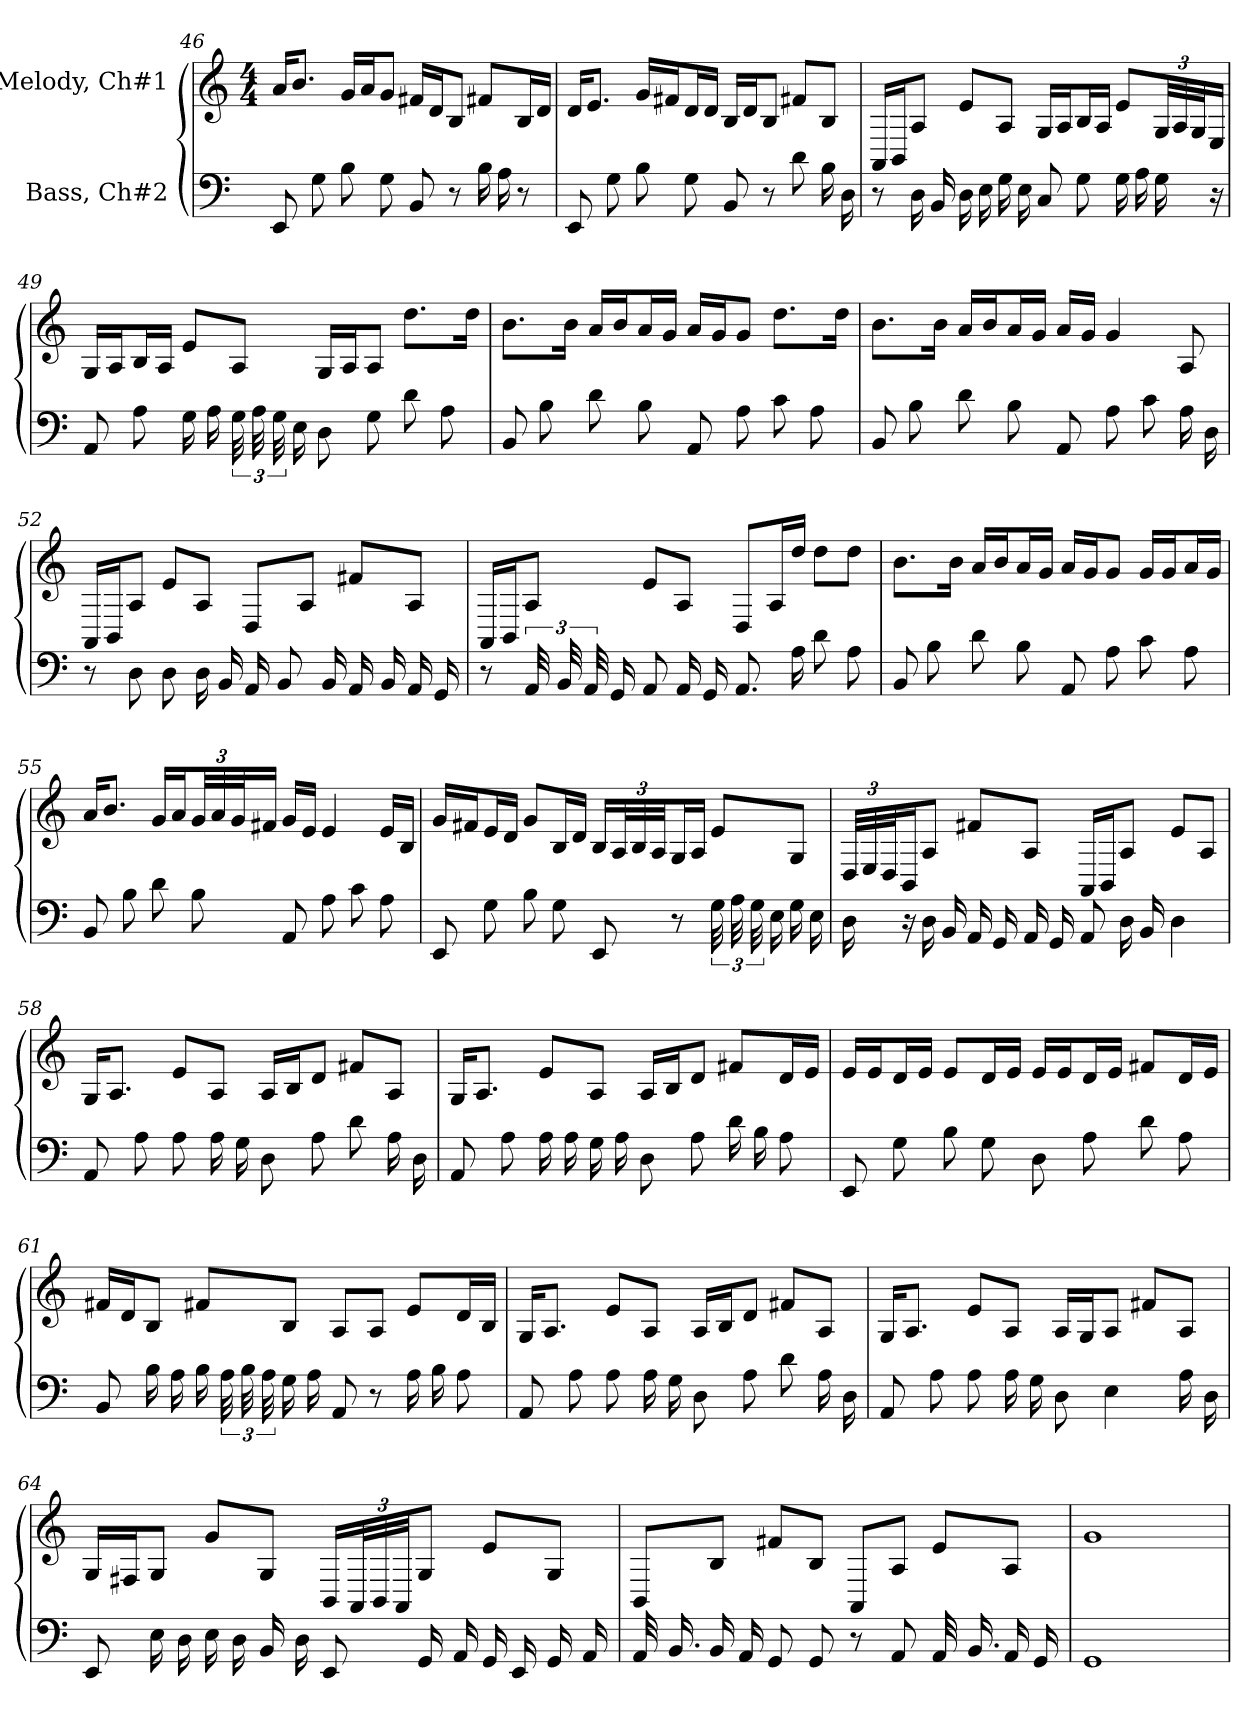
**kern	**kern
*part2	*part1
*staff2	*staff1
*I"Bass, Ch#2	*I"Melody, Ch#1
*clefF4	*
*	*M4/4
=46	=46
8EE	16aKL
.	8.bJ
8G	.
8B	16gLL
.	16aJ
8G	8gJ
8BB	16f#XLL
.	16dJ
8r	8BJ
16B	8f#XL
16A	.
8r	16BL
.	16dJJ
=47	=47
8EE	16dKL
.	8.eJ
8G	.
8B	16gLL
.	16f#XJ
8G	16dL
.	16dJJ
8BB	16BLL
.	16dJ
8r	8BJ
8d	8f#XL
16B	8BJ
16D	.
=48	=48
8r	16AALL
.	16BBJ
16D	8AJ
16BB	.
16D	8eL
16E	.
16G	8AJ
16E	.
8C	16GLL
.	16AJ
8G	16BL
.	16AJJ
16G	8eL
16A	.
16G	48GLL
.	48A
.	48GJ
16r	16EJJ
=49	=49
8AA	16GLL
.	16AJ
8A	16BL
.	16AJJ
16G	8eL
16A	.
48G	8AJ
48A	.
48G	.
16E	.
8D	16GLL
.	16AJ
8G	8AJ
8d	8.ddL
8A	.
.	16ddJk
=50	=50
8BB	8.bL
8B	.
.	16bJk
8d	16aLL
.	16bJ
8B	16aL
.	16gJJ
8AA	16aLL
.	16gJ
8A	8gJ
8c	8.ddL
8A	.
.	16ddJk
=51	=51
8BB	8.bL
8B	.
.	16bJk
8d	16aLL
.	16bJ
8B	16aL
.	16gJJ
8AA	16aLL
.	16gJJ
8A	4g
8c	.
16A	8A
16D	.
=52	=52
8r	16AALL
.	16BBJ
8D	8AJ
8D	8eL
16D	8AJ
16BB	.
16AA	8DL
8BB	.
.	8AJ
16BB	.
16AA	8f#XL
16BB	.
16AA	8AJ
16GG	.
=53	=53
8r	16AALL
.	16BBJ
48AA	8AJ
48BB	.
48AA	.
16GG	.
8AA	8eL
16AA	8AJ
16GG	.
8.AA	8DL
.	16AL
16A	16ddJJ
8d	8ddL
8A	8ddJ
=54	=54
8BB	8.bL
8B	.
.	16bJk
8d	16aLL
.	16bJ
8B	16aL
.	16gJJ
8AA	16aLL
.	16gJ
8A	8gJ
8c	16gLL
.	16gJ
8A	16aL
.	16gJJ
=55	=55
8BB	16aKL
.	8.bJ
8B	.
8d	16gLL
.	16aJ
8B	48gLL
.	48a
.	48gJ
.	16f#XJJ
8AA	16gLL
.	16eJJ
8A	4e
8c	.
8A	16eLL
.	16BJJ
=56	=56
8EE	16gLL
.	16f#XJ
8G	16eL
.	16dJJ
8B	8gL
8G	16BL
.	16dJJ
8EE	16BLL
.	48AL
.	48B
.	48AJJ
8r	16GL
.	16AJJ
48G	8eL
48A	.
48G	.
16E	.
16G	8GJ
16E	.
=57	=57
16D	48DLLL
.	48E
.	48DJ
16r	16BBJ
16D	8AJ
16BB	.
16AA	8f#XL
16GG	.
16AA	8AJ
16GG	.
8AA	16AALL
.	16BBJ
16D	8AJ
16BB	.
4D	8eL
.	8AJ
=58	=58
8AA	16GKL
.	8.AJ
8A	.
8A	8eL
16A	8AJ
16G	.
8D	16ALL
.	16BJ
8A	8dJ
8d	8f#XL
16A	8AJ
16D	.
=59	=59
8AA	16GKL
.	8.AJ
8A	.
16A	8eL
16A	.
16G	8AJ
16A	.
8D	16ALL
.	16BJ
8A	8dJ
16d	8f#XL
16B	.
8A	16dL
.	16eJJ
=60	=60
8EE	16eLL
.	16eJ
8G	16dL
.	16eJJ
8B	8eL
8G	16dL
.	16eJJ
8D	16eLL
.	16eJ
8A	16dL
.	16eJJ
8d	8f#XL
8A	16dL
.	16eJJ
=61	=61
8BB	16f#XLL
.	16dJ
16B	8BJ
16A	.
16B	8f#XL
48A	.
48B	.
48A	.
16G	8BJ
16A	.
8AA	8AL
8r	8AJ
16A	8eL
16B	.
8A	16dL
.	16BJJ
=62	=62
8AA	16GKL
.	8.AJ
8A	.
8A	8eL
16A	8AJ
16G	.
8D	16ALL
.	16BJ
8A	8dJ
8d	8f#XL
16A	8AJ
16D	.
=63	=63
8AA	16GKL
.	8.AJ
8A	.
8A	8eL
16A	8AJ
16G	.
8D	16ALL
.	16GJ
4E	8AJ
.	8f#XL
16A	8AJ
16D	.
=64	=64
8EE	16GLL
.	16F#XJ
16E	8GJ
16D	.
16E	8gL
16D	.
16BB	8GJ
16D	.
8EE	16BBLL
.	48AAL
.	48BB
.	48AAJJ
16GG	8GJ
16AA	.
16GG	8eL
16EE	.
16GG	8GJ
16AA	.
=65	=65
32AA	8BBL
16.BB	.
16BB	8BJ
16AA	.
8GG	8f#XL
8GG	8BJ
8r	8AAL
8AA	8AJ
32AA	8eL
16.BB	.
16AA	8AJ
16GG	.
=66	=66
1GG	1g
=	=
*-	*-
